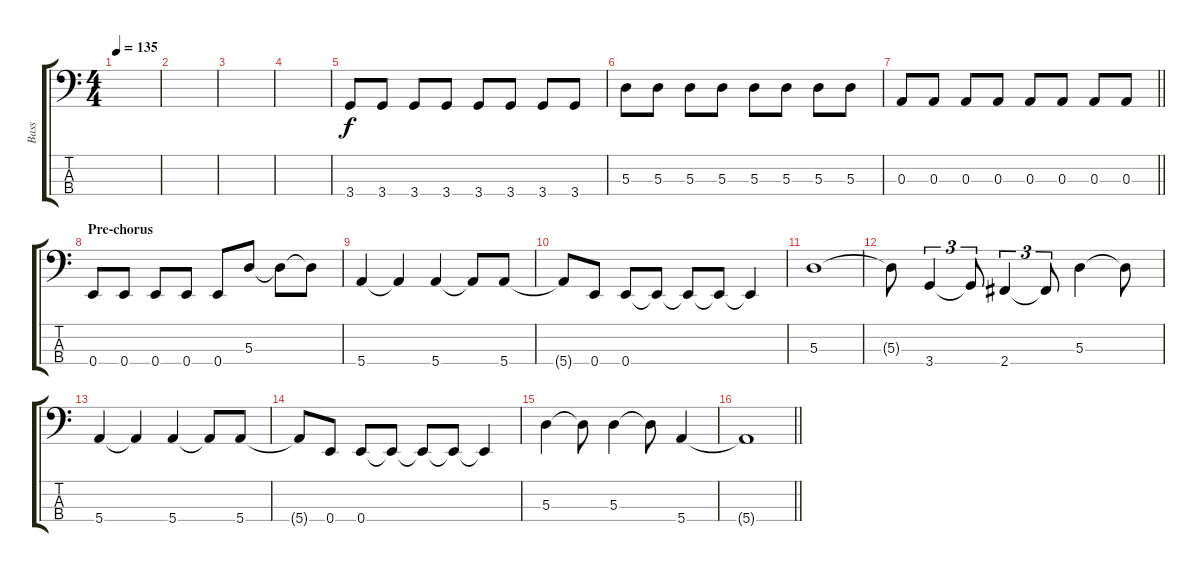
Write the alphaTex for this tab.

\track ("Bass" "Bass") {instrument electricbassfinger}
\staff {score tabs}
\tuning (G2 D2 A1 E1) {hide}
\ts (4 4)
\tempo 135
\clef f4
\ks c
|
|
|
|
3.4.8 3.4.8 3.4.8 3.4.8 3.4.8 3.4.8 3.4.8 3.4.8 |
5.3.8 5.3.8 5.3.8 5.3.8 5.3.8 5.3.8 5.3.8 5.3.8 |
\barLineRight lightlight
0.3.8 0.3.8 0.3.8 0.3.8 0.3.8 0.3.8 0.3.8 0.3.8 |
\section ("" "Pre-chorus")
0.4.8 0.4.8 0.4.8 0.4.8 0.4.8 5.3.8 5.3{t}.8 5.3{t}.8 |
5.4.4 5.4{t}.4 5.4.4 5.4{t}.8 5.4.8 |
5.4{t}.8 0.4.8 0.4.8 0.4{t}.8 0.4{t}.8 0.4{t}.8 0.4{t}.4 |
5.3.1 |
5.3{t}.8 3.4.4{tu (3 2)} 3.4{t}.8{tu (3 2)} 2.4.4{tu (3 2)} 2.4{t}.8{tu (3 2)} 5.3.4 5.3{t}.8 |
5.4.4 5.4{t}.4 5.4.4 5.4{t}.8 5.4.8 |
5.4{t}.8 0.4.8 0.4.8 0.4{t}.8 0.4{t}.8 0.4{t}.8 0.4{t}.4 |
5.3.4 5.3{t}.8 5.3.4 5.3{t}.8 5.4.4 |
\barLineRight lightlight
5.4{t}.1
